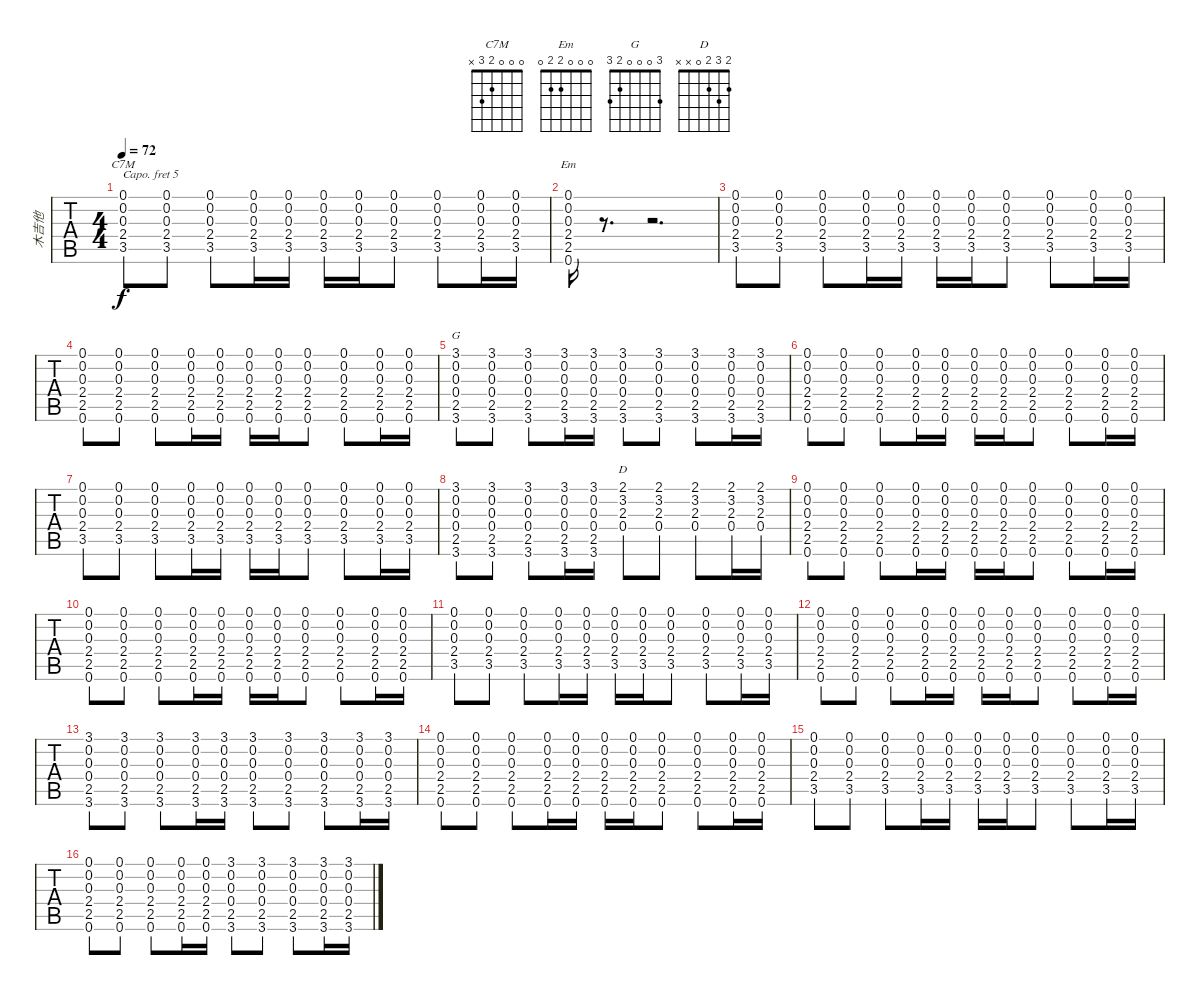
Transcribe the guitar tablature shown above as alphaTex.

\track ("木吉他" "木吉他") {instrument acousticguitarsteel}
\staff {tabs}
\capo 5
\tuning (E4 B3 G3 D3 A2 E2) {hide}
\chord ("C7M" 0 0 0 2 3 x)
\chord ("Em" 0 0 0 2 2 0)
\chord ("G" 3 0 0 0 2 3)
\chord ("D" 2 3 2 0 x x)
\ts (4 4)
\tempo 72
\clef g2
\ks c
(0.1 0.2 0.3 2.4 3.5).8{ch "C7M" dy f} (0.1 0.2 0.3 2.4 3.5).8 (0.1 0.2 0.3 2.4 3.5).8 (0.1 0.2 0.3 2.4 3.5).16 (0.1 0.2 0.3 2.4 3.5).16 (0.1 0.2 0.3 2.4 3.5).16 (0.1 0.2 0.3 2.4 3.5).16 (0.1 0.2 0.3 2.4 3.5).8 (0.1 0.2 0.3 2.4 3.5).8 (0.1 0.2 0.3 2.4 3.5).16 (0.1 0.2 0.3 2.4 3.5).16 |
(0.1 0.2 0.3 2.4 2.5 0.6).16{ch "Em" volume 9} r.8{d} r.2{d} |
(0.1 0.2 0.3 2.4 3.5).8{volume 8} (0.1 0.2 0.3 2.4 3.5).8 (0.1 0.2 0.3 2.4 3.5).8 (0.1 0.2 0.3 2.4 3.5).16 (0.1 0.2 0.3 2.4 3.5).16 (0.1 0.2 0.3 2.4 3.5).16 (0.1 0.2 0.3 2.4 3.5).16 (0.1 0.2 0.3 2.4 3.5).8 (0.1 0.2 0.3 2.4 3.5).8 (0.1 0.2 0.3 2.4 3.5).16 (0.1 0.2 0.3 2.4 3.5).16 |
(0.1 0.2 0.3 2.4 2.5 0.6).8 (0.1 0.2 0.3 2.4 2.5 0.6).8 (0.1 0.2 0.3 2.4 2.5 0.6).8 (0.1 0.2 0.3 2.4 2.5 0.6).16 (0.1 0.2 0.3 2.4 2.5 0.6).16 (0.1 0.2 0.3 2.4 2.5 0.6).16 (0.1 0.2 0.3 2.4 2.5 0.6).16 (0.1 0.2 0.3 2.4 2.5 0.6).8 (0.1 0.2 0.3 2.4 2.5 0.6).8 (0.1 0.2 0.3 2.4 2.5 0.6).16 (0.1 0.2 0.3 2.4 2.5 0.6).16 |
(3.1 0.2 0.3 0.4 2.5 3.6).8{ch "G"} (3.1 0.2 0.3 0.4 2.5 3.6).8 (3.1 0.2 0.3 0.4 2.5 3.6).8 (3.1 0.2 0.3 0.4 2.5 3.6).16 (3.1 0.2 0.3 0.4 2.5 3.6).16 (3.1 0.2 0.3 0.4 2.5 3.6).8 (3.1 0.2 0.3 0.4 2.5 3.6).8 (3.1 0.2 0.3 0.4 2.5 3.6).8 (3.1 0.2 0.3 0.4 2.5 3.6).16 (3.1 0.2 0.3 0.4 2.5 3.6).16 |
(0.1 0.2 0.3 2.4 2.5 0.6).8 (0.1 0.2 0.3 2.4 2.5 0.6).8 (0.1 0.2 0.3 2.4 2.5 0.6).8 (0.1 0.2 0.3 2.4 2.5 0.6).16 (0.1 0.2 0.3 2.4 2.5 0.6).16 (0.1 0.2 0.3 2.4 2.5 0.6).16 (0.1 0.2 0.3 2.4 2.5 0.6).16 (0.1 0.2 0.3 2.4 2.5 0.6).8 (0.1 0.2 0.3 2.4 2.5 0.6).8 (0.1 0.2 0.3 2.4 2.5 0.6).16 (0.1 0.2 0.3 2.4 2.5 0.6).16 |
(0.1 0.2 0.3 2.4 3.5).8 (0.1 0.2 0.3 2.4 3.5).8 (0.1 0.2 0.3 2.4 3.5).8 (0.1 0.2 0.3 2.4 3.5).16 (0.1 0.2 0.3 2.4 3.5).16 (0.1 0.2 0.3 2.4 3.5).16 (0.1 0.2 0.3 2.4 3.5).16 (0.1 0.2 0.3 2.4 3.5).8 (0.1 0.2 0.3 2.4 3.5).8 (0.1 0.2 0.3 2.4 3.5).16 (0.1 0.2 0.3 2.4 3.5).16 |
(3.1 0.2 0.3 0.4 2.5 3.6).8 (3.1 0.2 0.3 0.4 2.5 3.6).8 (3.1 0.2 0.3 0.4 2.5 3.6).8 (3.1 0.2 0.3 0.4 2.5 3.6).16 (3.1 0.2 0.3 0.4 2.5 3.6).16 (2.1 3.2 2.3 0.4).8{ch "D"} (2.1 3.2 2.3 0.4).8 (2.1 3.2 2.3 0.4).8 (2.1 3.2 2.3 0.4).16 (2.1 3.2 2.3 0.4).16 |
(0.1 0.2 0.3 2.4 2.5 0.6).8 (0.1 0.2 0.3 2.4 2.5 0.6).8 (0.1 0.2 0.3 2.4 2.5 0.6).8 (0.1 0.2 0.3 2.4 2.5 0.6).16 (0.1 0.2 0.3 2.4 2.5 0.6).16 (0.1 0.2 0.3 2.4 2.5 0.6).16 (0.1 0.2 0.3 2.4 2.5 0.6).16 (0.1 0.2 0.3 2.4 2.5 0.6).8 (0.1 0.2 0.3 2.4 2.5 0.6).8 (0.1 0.2 0.3 2.4 2.5 0.6).16 (0.1 0.2 0.3 2.4 2.5 0.6).16 |
(0.1 0.2 0.3 2.4 2.5 0.6).8 (0.1 0.2 0.3 2.4 2.5 0.6).8 (0.1 0.2 0.3 2.4 2.5 0.6).8 (0.1 0.2 0.3 2.4 2.5 0.6).16 (0.1 0.2 0.3 2.4 2.5 0.6).16 (0.1 0.2 0.3 2.4 2.5 0.6).16 (0.1 0.2 0.3 2.4 2.5 0.6).16 (0.1 0.2 0.3 2.4 2.5 0.6).8 (0.1 0.2 0.3 2.4 2.5 0.6).8 (0.1 0.2 0.3 2.4 2.5 0.6).16 (0.1 0.2 0.3 2.4 2.5 0.6).16 |
(0.1 0.2 0.3 2.4 3.5).8 (0.1 0.2 0.3 2.4 3.5).8 (0.1 0.2 0.3 2.4 3.5).8 (0.1 0.2 0.3 2.4 3.5).16 (0.1 0.2 0.3 2.4 3.5).16 (0.1 0.2 0.3 2.4 3.5).16 (0.1 0.2 0.3 2.4 3.5).16 (0.1 0.2 0.3 2.4 3.5).8 (0.1 0.2 0.3 2.4 3.5).8 (0.1 0.2 0.3 2.4 3.5).16 (0.1 0.2 0.3 2.4 3.5).16 |
(0.1 0.2 0.3 2.4 2.5 0.6).8 (0.1 0.2 0.3 2.4 2.5 0.6).8 (0.1 0.2 0.3 2.4 2.5 0.6).8 (0.1 0.2 0.3 2.4 2.5 0.6).16 (0.1 0.2 0.3 2.4 2.5 0.6).16 (0.1 0.2 0.3 2.4 2.5 0.6).16 (0.1 0.2 0.3 2.4 2.5 0.6).16 (0.1 0.2 0.3 2.4 2.5 0.6).8 (0.1 0.2 0.3 2.4 2.5 0.6).8 (0.1 0.2 0.3 2.4 2.5 0.6).16 (0.1 0.2 0.3 2.4 2.5 0.6).16 |
(3.1 0.2 0.3 0.4 2.5 3.6).8 (3.1 0.2 0.3 0.4 2.5 3.6).8 (3.1 0.2 0.3 0.4 2.5 3.6).8 (3.1 0.2 0.3 0.4 2.5 3.6).16 (3.1 0.2 0.3 0.4 2.5 3.6).16 (3.1 0.2 0.3 0.4 2.5 3.6).8 (3.1 0.2 0.3 0.4 2.5 3.6).8 (3.1 0.2 0.3 0.4 2.5 3.6).8 (3.1 0.2 0.3 0.4 2.5 3.6).16 (3.1 0.2 0.3 0.4 2.5 3.6).16 |
(0.1 0.2 0.3 2.4 2.5 0.6).8 (0.1 0.2 0.3 2.4 2.5 0.6).8 (0.1 0.2 0.3 2.4 2.5 0.6).8 (0.1 0.2 0.3 2.4 2.5 0.6).16 (0.1 0.2 0.3 2.4 2.5 0.6).16 (0.1 0.2 0.3 2.4 2.5 0.6).16 (0.1 0.2 0.3 2.4 2.5 0.6).16 (0.1 0.2 0.3 2.4 2.5 0.6).8 (0.1 0.2 0.3 2.4 2.5 0.6).8 (0.1 0.2 0.3 2.4 2.5 0.6).16 (0.1 0.2 0.3 2.4 2.5 0.6).16 |
(0.1 0.2 0.3 2.4 3.5).8 (0.1 0.2 0.3 2.4 3.5).8 (0.1 0.2 0.3 2.4 3.5).8 (0.1 0.2 0.3 2.4 3.5).16 (0.1 0.2 0.3 2.4 3.5).16 (0.1 0.2 0.3 2.4 3.5).16 (0.1 0.2 0.3 2.4 3.5).16 (0.1 0.2 0.3 2.4 3.5).8 (0.1 0.2 0.3 2.4 3.5).8 (0.1 0.2 0.3 2.4 3.5).16 (0.1 0.2 0.3 2.4 3.5).16 |
(0.1 0.2 0.3 2.4 2.5 0.6).8 (0.1 0.2 0.3 2.4 2.5 0.6).8 (0.1 0.2 0.3 2.4 2.5 0.6).8 (0.1 0.2 0.3 2.4 2.5 0.6).16 (0.1 0.2 0.3 2.4 2.5 0.6).16 (3.1 0.2 0.3 0.4 2.5 3.6).8 (3.1 0.2 0.3 0.4 2.5 3.6).8 (3.1 0.2 0.3 0.4 2.5 3.6).8 (3.1 0.2 0.3 0.4 2.5 3.6).16 (3.1 0.2 0.3 0.4 2.5 3.6).16
